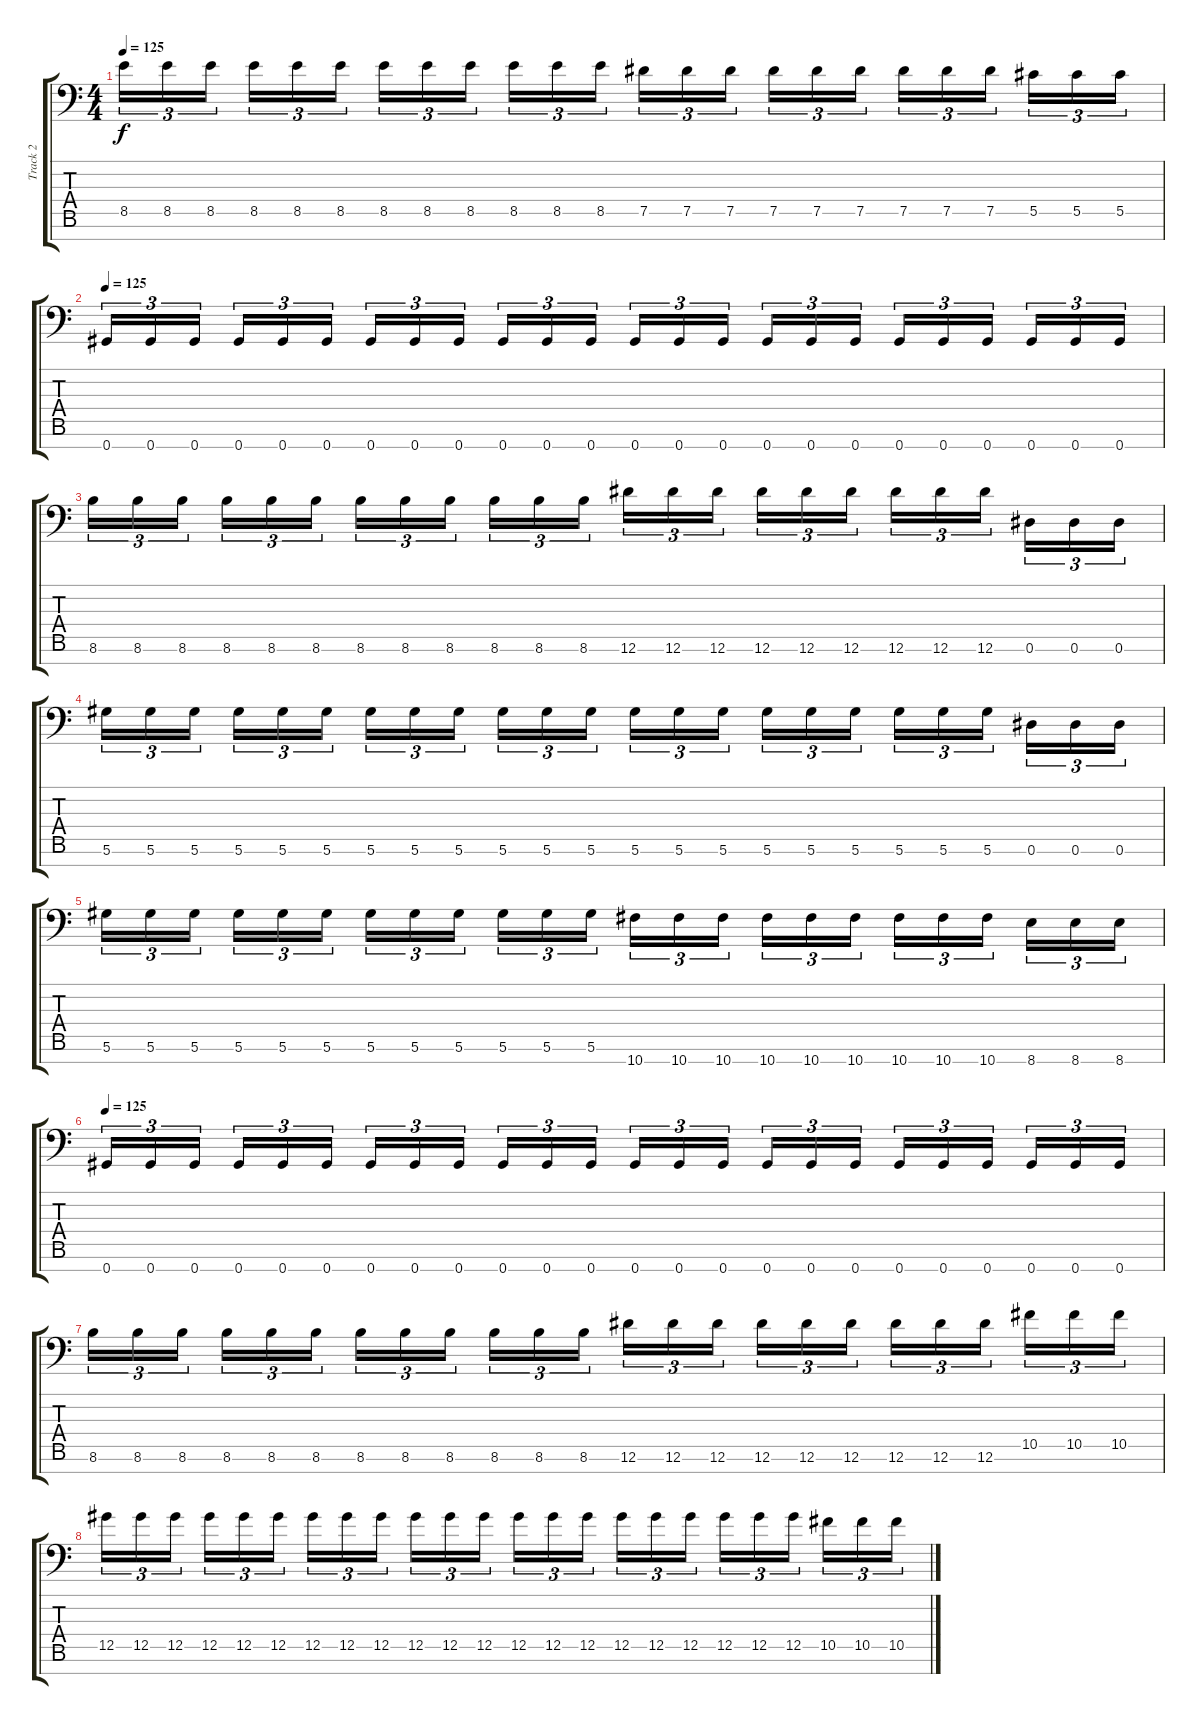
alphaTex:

\track ("Track 2" "Track 2") {instrument overdrivenguitar}
\staff {score tabs}
\tuning (Eb4 Bb3 Gb3 Db3 Ab2 Eb2 Ab1) {hide}
\ts (4 4)
\tempo 125
\clef f4
\ks c
8.5.16{tu (3 2) dy f} 8.5.16{tu (3 2)} 8.5.16{tu (3 2) beam splitsecondary} 8.5.16{tu (3 2)} 8.5.16{tu (3 2)} 8.5.16{tu (3 2)} 8.5.16{tu (3 2)} 8.5.16{tu (3 2)} 8.5.16{tu (3 2) beam splitsecondary} 8.5.16{tu (3 2)} 8.5.16{tu (3 2)} 8.5.16{tu (3 2)} 7.5.16{tu (3 2)} 7.5.16{tu (3 2)} 7.5.16{tu (3 2) beam splitsecondary} 7.5.16{tu (3 2)} 7.5.16{tu (3 2)} 7.5.16{tu (3 2)} 7.5.16{tu (3 2)} 7.5.16{tu (3 2)} 7.5.16{tu (3 2) beam splitsecondary} 5.5.16{tu (3 2)} 5.5.16{tu (3 2)} 5.5.16{tu (3 2)} |
\tempo 125
0.7.16{tu (3 2)} 0.7.16{tu (3 2)} 0.7.16{tu (3 2) beam splitsecondary} 0.7.16{tu (3 2)} 0.7.16{tu (3 2)} 0.7.16{tu (3 2)} 0.7.16{tu (3 2)} 0.7.16{tu (3 2)} 0.7.16{tu (3 2) beam splitsecondary} 0.7.16{tu (3 2)} 0.7.16{tu (3 2)} 0.7.16{tu (3 2)} 0.7.16{tu (3 2)} 0.7.16{tu (3 2)} 0.7.16{tu (3 2) beam splitsecondary} 0.7.16{tu (3 2)} 0.7.16{tu (3 2)} 0.7.16{tu (3 2)} 0.7.16{tu (3 2)} 0.7.16{tu (3 2)} 0.7.16{tu (3 2) beam splitsecondary} 0.7.16{tu (3 2)} 0.7.16{tu (3 2)} 0.7.16{tu (3 2)} |
8.6.16{tu (3 2)} 8.6.16{tu (3 2)} 8.6.16{tu (3 2) beam splitsecondary} 8.6.16{tu (3 2)} 8.6.16{tu (3 2)} 8.6.16{tu (3 2)} 8.6.16{tu (3 2)} 8.6.16{tu (3 2)} 8.6.16{tu (3 2) beam splitsecondary} 8.6.16{tu (3 2)} 8.6.16{tu (3 2)} 8.6.16{tu (3 2)} 12.6.16{tu (3 2)} 12.6.16{tu (3 2)} 12.6.16{tu (3 2) beam splitsecondary} 12.6.16{tu (3 2)} 12.6.16{tu (3 2)} 12.6.16{tu (3 2)} 12.6.16{tu (3 2)} 12.6.16{tu (3 2)} 12.6.16{tu (3 2) beam splitsecondary} 0.6.16{tu (3 2)} 0.6.16{tu (3 2)} 0.6.16{tu (3 2)} |
5.6.16{tu (3 2)} 5.6.16{tu (3 2)} 5.6.16{tu (3 2) beam splitsecondary} 5.6.16{tu (3 2)} 5.6.16{tu (3 2)} 5.6.16{tu (3 2)} 5.6.16{tu (3 2)} 5.6.16{tu (3 2)} 5.6.16{tu (3 2) beam splitsecondary} 5.6.16{tu (3 2)} 5.6.16{tu (3 2)} 5.6.16{tu (3 2)} 5.6.16{tu (3 2)} 5.6.16{tu (3 2)} 5.6.16{tu (3 2) beam splitsecondary} 5.6.16{tu (3 2)} 5.6.16{tu (3 2)} 5.6.16{tu (3 2)} 5.6.16{tu (3 2)} 5.6.16{tu (3 2)} 5.6.16{tu (3 2) beam splitsecondary} 0.6.16{tu (3 2)} 0.6.16{tu (3 2)} 0.6.16{tu (3 2)} |
5.6.16{tu (3 2)} 5.6.16{tu (3 2)} 5.6.16{tu (3 2) beam splitsecondary} 5.6.16{tu (3 2)} 5.6.16{tu (3 2)} 5.6.16{tu (3 2)} 5.6.16{tu (3 2)} 5.6.16{tu (3 2)} 5.6.16{tu (3 2) beam splitsecondary} 5.6.16{tu (3 2)} 5.6.16{tu (3 2)} 5.6.16{tu (3 2)} 10.7.16{tu (3 2)} 10.7.16{tu (3 2)} 10.7.16{tu (3 2) beam splitsecondary} 10.7.16{tu (3 2)} 10.7.16{tu (3 2)} 10.7.16{tu (3 2)} 10.7.16{tu (3 2)} 10.7.16{tu (3 2)} 10.7.16{tu (3 2) beam splitsecondary} 8.7.16{tu (3 2)} 8.7.16{tu (3 2)} 8.7.16{tu (3 2)} |
\tempo 125
0.7.16{tu (3 2)} 0.7.16{tu (3 2)} 0.7.16{tu (3 2) beam splitsecondary} 0.7.16{tu (3 2)} 0.7.16{tu (3 2)} 0.7.16{tu (3 2)} 0.7.16{tu (3 2)} 0.7.16{tu (3 2)} 0.7.16{tu (3 2) beam splitsecondary} 0.7.16{tu (3 2)} 0.7.16{tu (3 2)} 0.7.16{tu (3 2)} 0.7.16{tu (3 2)} 0.7.16{tu (3 2)} 0.7.16{tu (3 2) beam splitsecondary} 0.7.16{tu (3 2)} 0.7.16{tu (3 2)} 0.7.16{tu (3 2)} 0.7.16{tu (3 2)} 0.7.16{tu (3 2)} 0.7.16{tu (3 2) beam splitsecondary} 0.7.16{tu (3 2)} 0.7.16{tu (3 2)} 0.7.16{tu (3 2)} |
8.6.16{tu (3 2)} 8.6.16{tu (3 2)} 8.6.16{tu (3 2) beam splitsecondary} 8.6.16{tu (3 2)} 8.6.16{tu (3 2)} 8.6.16{tu (3 2)} 8.6.16{tu (3 2)} 8.6.16{tu (3 2)} 8.6.16{tu (3 2) beam splitsecondary} 8.6.16{tu (3 2)} 8.6.16{tu (3 2)} 8.6.16{tu (3 2)} 12.6.16{tu (3 2)} 12.6.16{tu (3 2)} 12.6.16{tu (3 2) beam splitsecondary} 12.6.16{tu (3 2)} 12.6.16{tu (3 2)} 12.6.16{tu (3 2)} 12.6.16{tu (3 2)} 12.6.16{tu (3 2)} 12.6.16{tu (3 2) beam splitsecondary} 10.5.16{tu (3 2)} 10.5.16{tu (3 2)} 10.5.16{tu (3 2)} |
12.5.16{tu (3 2)} 12.5.16{tu (3 2)} 12.5.16{tu (3 2) beam splitsecondary} 12.5.16{tu (3 2)} 12.5.16{tu (3 2)} 12.5.16{tu (3 2)} 12.5.16{tu (3 2)} 12.5.16{tu (3 2)} 12.5.16{tu (3 2) beam splitsecondary} 12.5.16{tu (3 2)} 12.5.16{tu (3 2)} 12.5.16{tu (3 2)} 12.5.16{tu (3 2)} 12.5.16{tu (3 2)} 12.5.16{tu (3 2) beam splitsecondary} 12.5.16{tu (3 2)} 12.5.16{tu (3 2)} 12.5.16{tu (3 2)} 12.5.16{tu (3 2)} 12.5.16{tu (3 2)} 12.5.16{tu (3 2) beam splitsecondary} 10.5.16{tu (3 2)} 10.5.16{tu (3 2)} 10.5.16{tu (3 2)}
